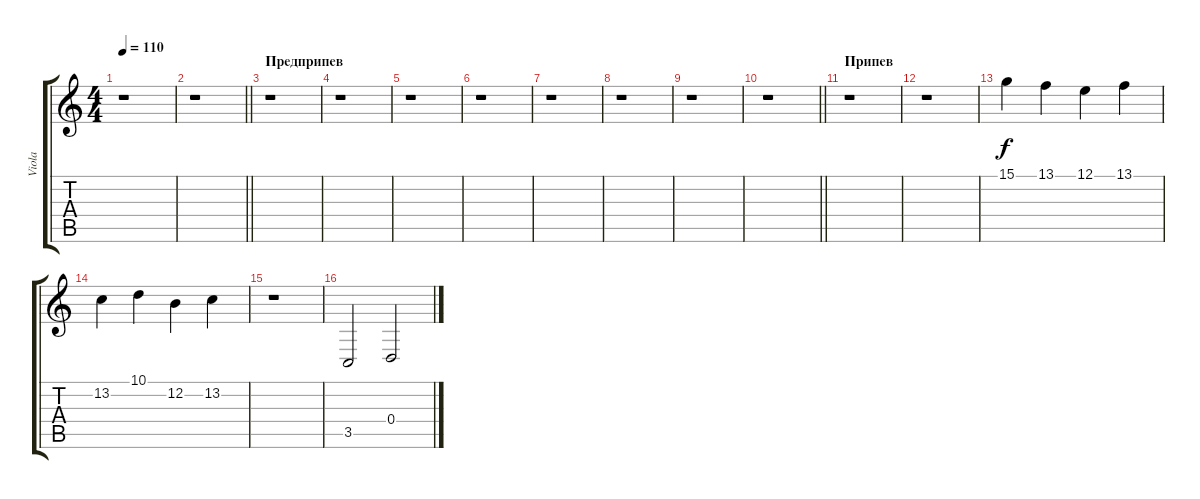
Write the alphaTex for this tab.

\track ("Viola" "Viola") {instrument stringensemble1}
\staff {score tabs}
\tuning (E4 B3 G3 D3 A2 E2) {hide}
\ts (4 4)
\tempo 110
\clef g2
\ks c
r.1{dy f} |
\barLineRight lightlight
r.1 |
\section ("" "Предприпев")
r.1 |
r.1 |
r.1 |
r.1 |
r.1 |
r.1 |
r.1 |
\barLineRight lightlight
r.1 |
\section ("" "Припев")
r.1 |
r.1 |
15.1.4 13.1.4 12.1.4 13.1.4 |
13.2.4 10.1.4 12.2.4 13.2.4 |
r.1 |
3.5.2 0.4.2
